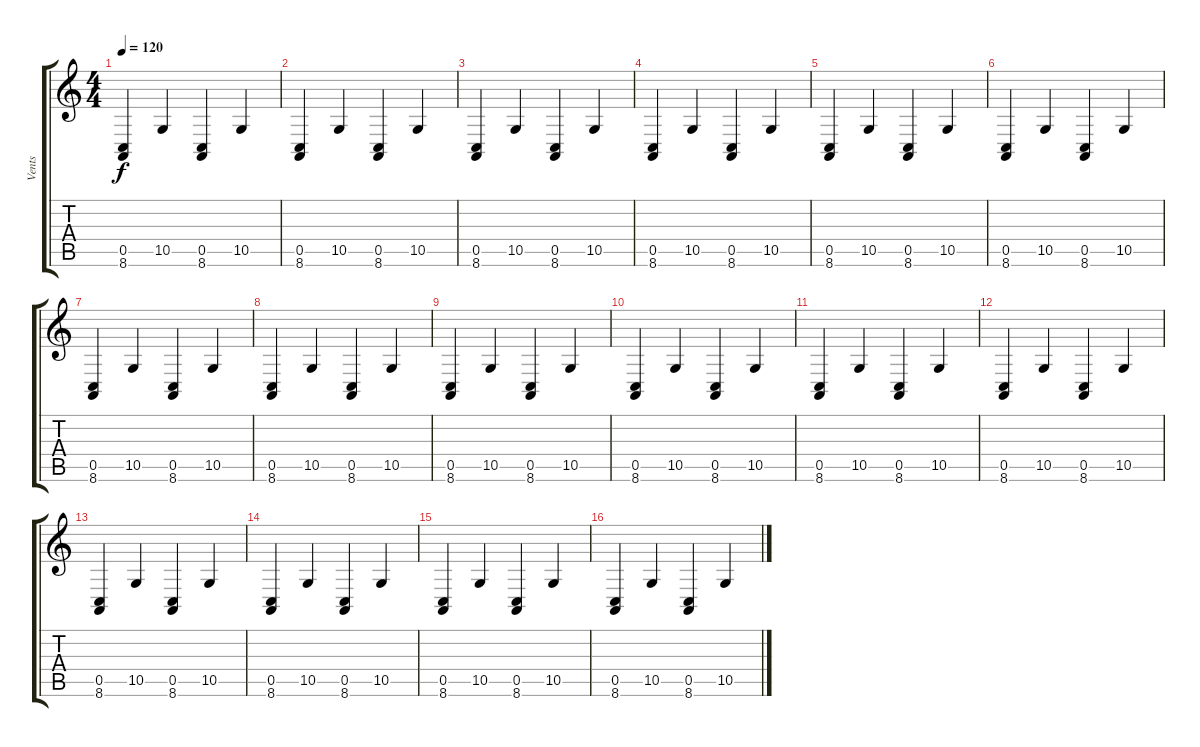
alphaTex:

\track ("Vents" "Vents") {instrument stringensemble1}
\staff {score tabs}
\tuning (E4 B3 G3 D3 A2 E2) {hide}
\ts (4 4)
\tempo 120
\clef g2
\ks c
(0.5 8.6).4{dy f} 10.5.4 (0.5 8.6).4 10.5.4 |
(0.5 8.6).4 10.5.4 (0.5 8.6).4 10.5.4 |
(0.5 8.6).4 10.5.4 (0.5 8.6).4 10.5.4 |
(0.5 8.6).4 10.5.4 (0.5 8.6).4 10.5.4 |
(0.5 8.6).4 10.5.4 (0.5 8.6).4 10.5.4 |
(0.5 8.6).4 10.5.4 (0.5 8.6).4 10.5.4 |
(0.5 8.6).4 10.5.4 (0.5 8.6).4 10.5.4 |
(0.5 8.6).4 10.5.4 (0.5 8.6).4 10.5.4 |
(0.5 8.6).4 10.5.4 (0.5 8.6).4 10.5.4 |
(0.5 8.6).4 10.5.4 (0.5 8.6).4 10.5.4 |
(0.5 8.6).4 10.5.4 (0.5 8.6).4 10.5.4 |
(0.5 8.6).4 10.5.4 (0.5 8.6).4 10.5.4 |
(0.5 8.6).4 10.5.4 (0.5 8.6).4 10.5.4 |
(0.5 8.6).4 10.5.4 (0.5 8.6).4 10.5.4 |
(0.5 8.6).4 10.5.4 (0.5 8.6).4 10.5.4 |
(0.5 8.6).4 10.5.4 (0.5 8.6).4 10.5.4
